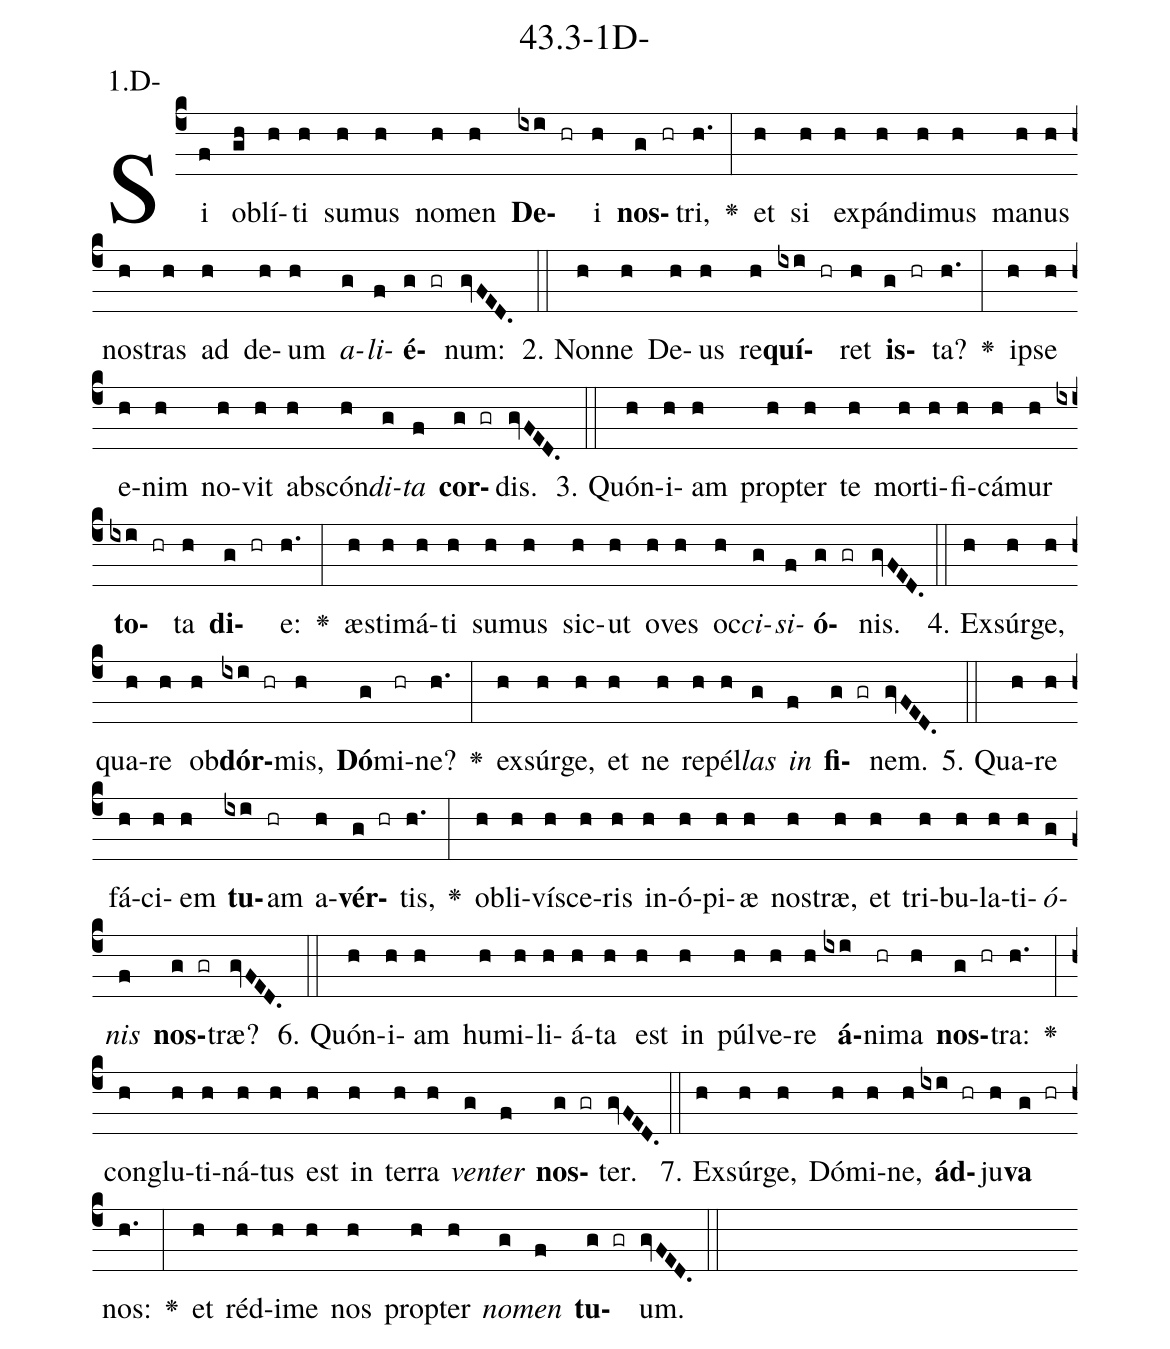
name: 43.3-1D-;
annotation: 1.D-;
%%
(c4)Si(f) ob(gh)lí(h)ti(h) su(h)mus(h) no(h)men(h) <b>De</b>(ixi hr)i(h) <b>nos</b>(g hr)tri,(h.) <v>\greheightstar</v>(:) et(h) si(h) ex(h)pán(h)di(h)mus(h) ma(h)nus(h) nos(h)tras(h) ad(h) de(h)um(h) <i>a</i>(g)<i>li</i>(f)<b>é</b>(g gr)num:(gvFED.) (::)
2. Non(h)ne(h) De(h)us(h) re(h)<b>quí</b>(ixi hr)ret(h) <b>is</b>(g hr)ta?(h.) <v>\greheightstar</v>(:) ip(h)se(h) e(h)nim(h) no(h)vit(h) abs(h)cón(h)<i>di</i>(g)<i>ta</i>(f) <b>cor</b>(g gr)dis.(gvFED.) (::)
3. Quón(h)i(h)am(h) prop(h)ter(h) te(h) mor(h)ti(h)fi(h)cá(h)mur(h) <b>to</b>(ixi hr)ta(h) <b>di</b>(g hr)e:(h.) <v>\greheightstar</v>(:) æs(h)ti(h)má(h)ti(h) su(h)mus(h) sic(h)ut(h) o(h)ves(h) oc(h)<i>ci</i>(g)<i>si</i>(f)<b>ó</b>(g gr)nis.(gvFED.) (::)
4. Ex(h)súr(h)ge,(h) qua(h)re(h) ob(h)<b>dór</b>(ixi hr)mis,(h) <b>Dó</b>(g)mi(hr)ne?(h.) <v>\greheightstar</v>(:) ex(h)súr(h)ge,(h) et(h) ne(h) re(h)pél(h)<i>las</i>(g) <i>in</i>(f) <b>fi</b>(g gr)nem.(gvFED.) (::)
5. Qua(h)re(h) fá(h)ci(h)em(h) <b>tu</b>(ixi)am(hr) a(h)<b>vér</b>(g hr)tis,(h.) <v>\greheightstar</v>(:) ob(h)li(h)ví(h)sce(h)ris(h) in(h)ó(h)pi(h)æ(h) nos(h)træ,(h) et(h) tri(h)bu(h)la(h)ti(h)<i>ó</i>(g)<i>nis</i>(f) <b>nos</b>(g gr)træ?(gvFED.) (::)
6. Quón(h)i(h)am(h) hu(h)mi(h)li(h)á(h)ta(h) est(h) in(h) púl(h)ve(h)re(h) <b>á</b>(ixi)ni(hr)ma(h) <b>nos</b>(g hr)tra:(h.) <v>\greheightstar</v>(:) con(h)glu(h)ti(h)ná(h)tus(h) est(h) in(h) ter(h)ra(h) <i>ven</i>(g)<i>ter</i>(f) <b>nos</b>(g gr)ter.(gvFED.) (::)
7. Ex(h)súr(h)ge,(h) Dó(h)mi(h)ne,(h) <b>ád</b>(ixi hr)ju(h)<b>va</b>(g hr) nos:(h.) <v>\greheightstar</v>(:) et(h) réd(h)i(h)me(h) nos(h) prop(h)ter(h) <i>no</i>(g)<i>men</i>(f) <b>tu</b>(g gr)um.(gvFED.) (::)
